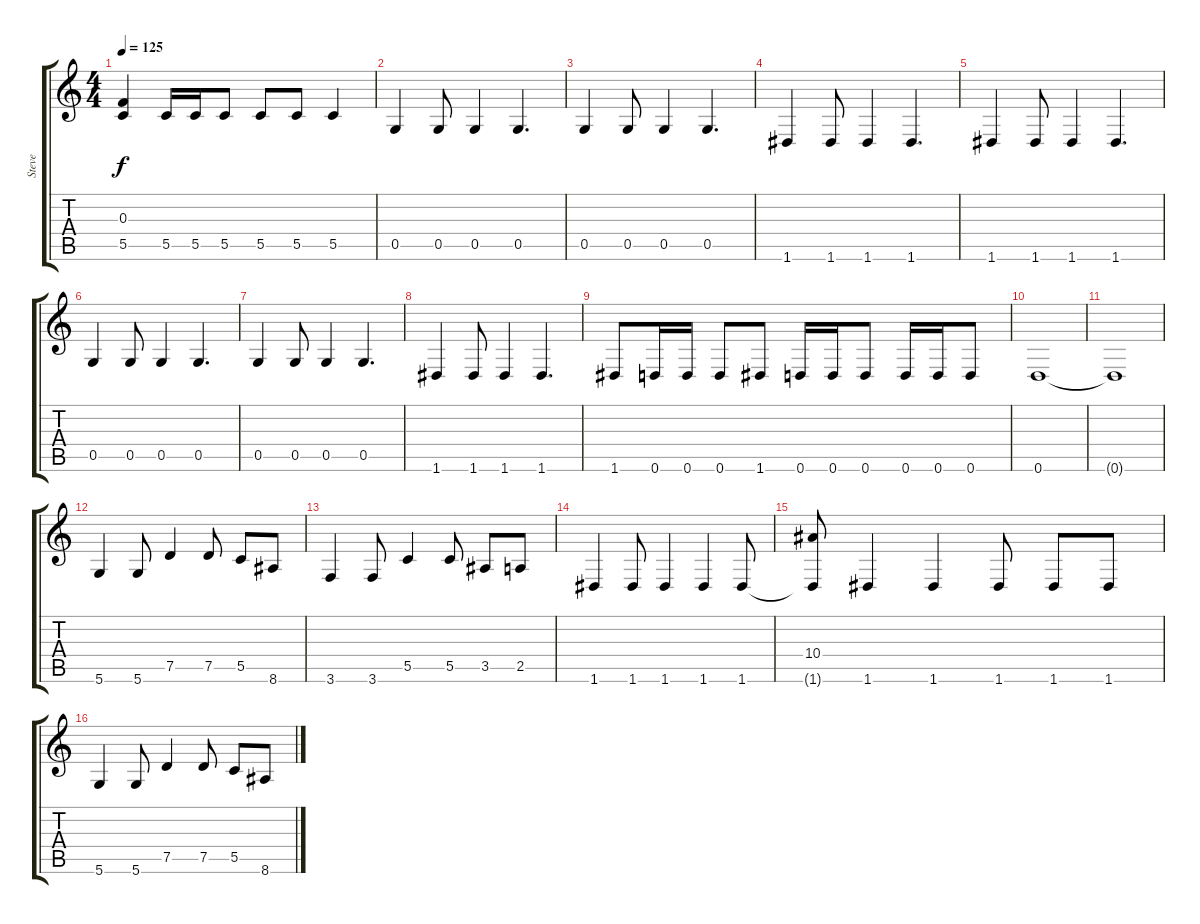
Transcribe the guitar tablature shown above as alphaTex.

\track ("Steve" "Steve") {instrument electricbassfinger}
\staff {score tabs}
\tuning (D4 A3 F3 C3 G2 D2) {hide}
\ts (4 4)
\tempo 125
\clef g2
\ks c
(0.3 5.5{t}).4{dy f} 5.5.16 5.5.16 5.5.8 5.5.8 5.5.8 5.5.4 |
0.5.4 0.5.8 0.5.4 0.5.4{d} |
0.5.4 0.5.8 0.5.4 0.5.4{d} |
1.6.4 1.6.8 1.6.4 1.6.4{d} |
1.6.4 1.6.8 1.6.4 1.6.4{d} |
0.5.4 0.5.8 0.5.4 0.5.4{d} |
0.5.4 0.5.8 0.5.4 0.5.4{d} |
1.6.4 1.6.8 1.6.4 1.6.4{d} |
1.6.8 0.6.16 0.6.16 0.6.8 1.6.8 0.6.16 0.6.16 0.6.8 0.6.16 0.6.16 0.6.8 |
0.6.1 |
0.6{t}.1 |
5.6.4 5.6.8 7.5.4 7.5.8 5.5.8 8.6.8 |
3.6.4 3.6.8 5.5.4 5.5.8 3.5.8 2.5.8 |
1.6.4 1.6.8 1.6.4 1.6.4 1.6.8 |
(10.4 1.6{t}).8 1.6.4 1.6.4 1.6.8 1.6.8 1.6.8 |
5.6.4 5.6.8 7.5.4 7.5.8 5.5.8 8.6.8
